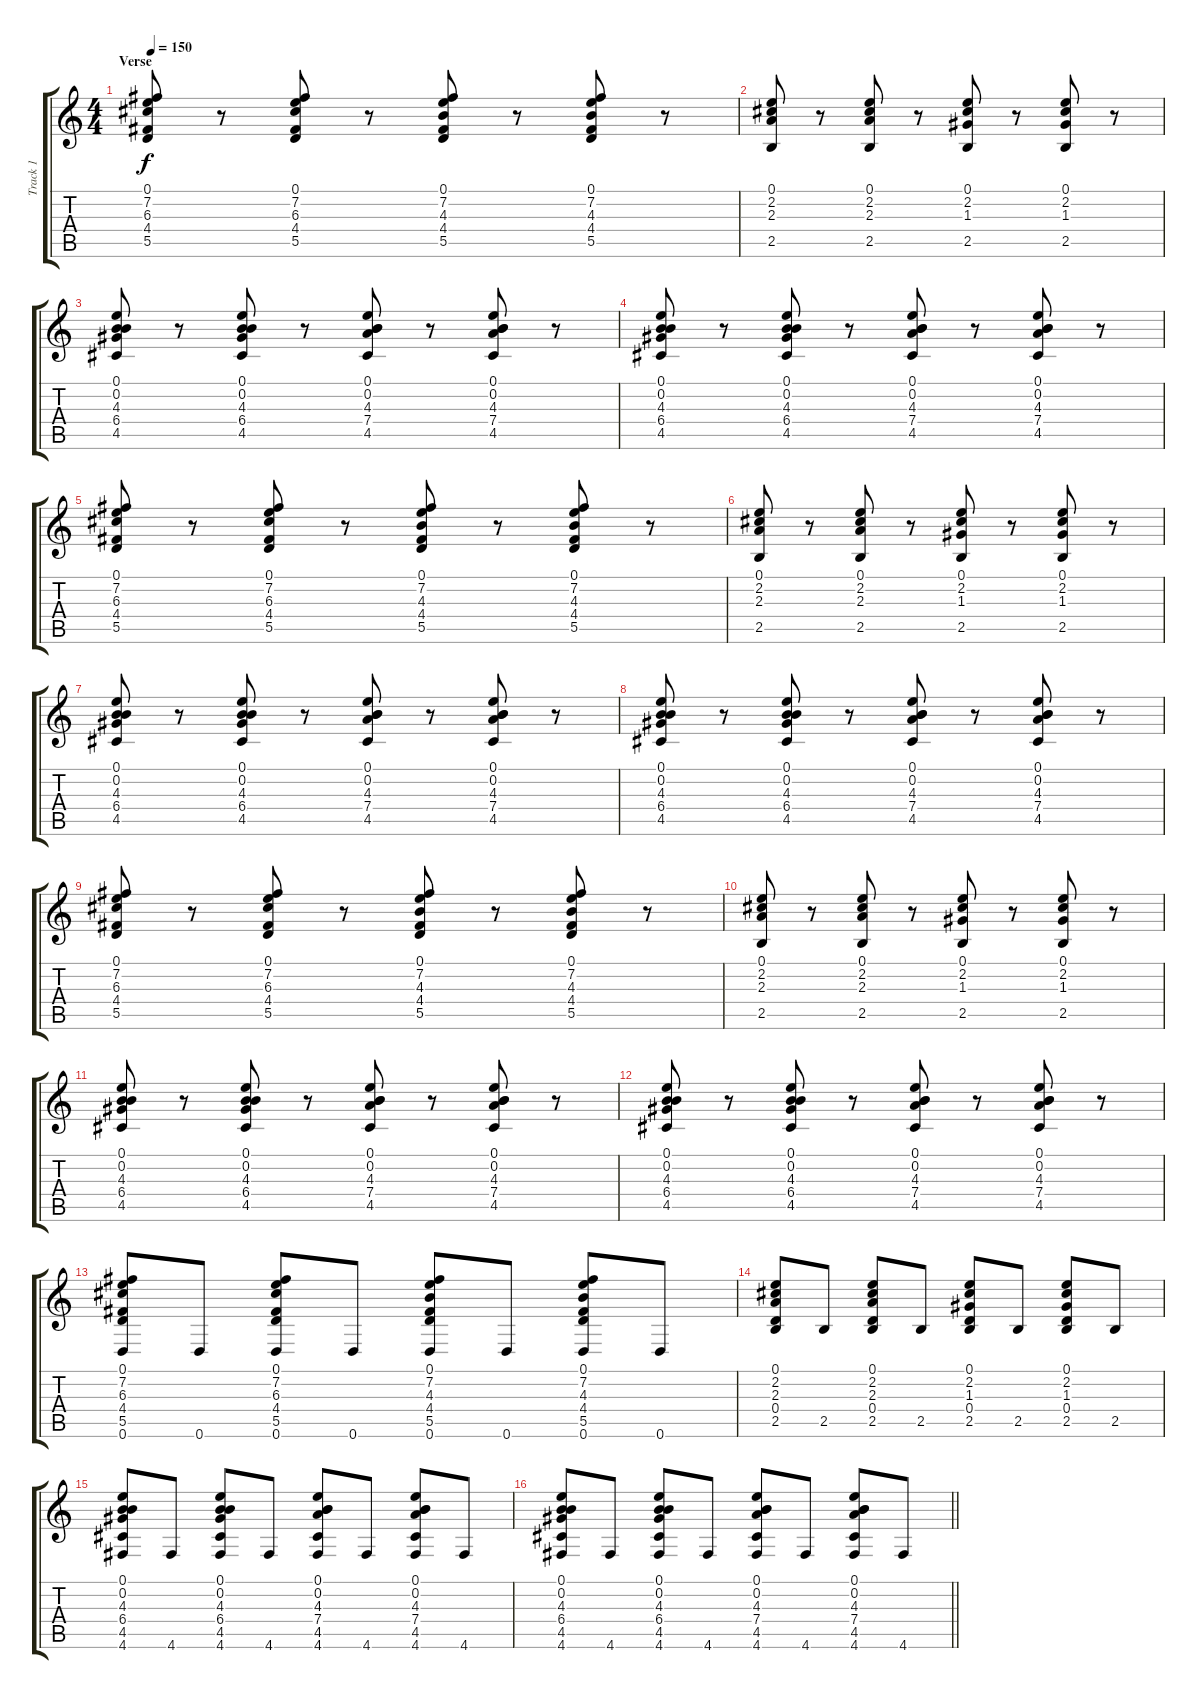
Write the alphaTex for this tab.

\track ("Track 1" "Track 1") {instrument electricguitarclean}
\staff {score tabs}
\tuning (E4 B3 G3 D3 A2 D2) {hide}
\ts (4 4)
\section ("" "Verse")
\tempo 150
\clef g2
\ks c
(0.1 7.2 6.3 4.4 5.5).8{dy f instrument overdrivenguitar} r.8 (0.1 7.2 6.3 4.4 5.5).8 r.8 (0.1 7.2 4.3 4.4 5.5).8 r.8 (0.1 7.2 4.3 4.4 5.5).8 r.8 |
(0.1 2.2 2.3 2.5).8 r.8 (0.1 2.2 2.3 2.5).8 r.8 (0.1 2.2 1.3 2.5).8 r.8 (0.1 2.2 1.3 2.5).8 r.8 |
(0.1 0.2 4.3 6.4 4.5).8 r.8 (0.1 0.2 4.3 6.4 4.5).8 r.8 (0.1 0.2 4.3 7.4 4.5).8 r.8 (0.1 0.2 4.3 7.4 4.5).8 r.8 |
(0.1 0.2 4.3 6.4 4.5).8 r.8 (0.1 0.2 4.3 6.4 4.5).8 r.8 (0.1 0.2 4.3 7.4 4.5).8 r.8 (0.1 0.2 4.3 7.4 4.5).8 r.8 |
(0.1 7.2 6.3 4.4 5.5).8{instrument overdrivenguitar} r.8 (0.1 7.2 6.3 4.4 5.5).8 r.8 (0.1 7.2 4.3 4.4 5.5).8 r.8 (0.1 7.2 4.3 4.4 5.5).8 r.8 |
(0.1 2.2 2.3 2.5).8 r.8 (0.1 2.2 2.3 2.5).8 r.8 (0.1 2.2 1.3 2.5).8 r.8 (0.1 2.2 1.3 2.5).8 r.8 |
(0.1 0.2 4.3 6.4 4.5).8 r.8 (0.1 0.2 4.3 6.4 4.5).8 r.8 (0.1 0.2 4.3 7.4 4.5).8 r.8 (0.1 0.2 4.3 7.4 4.5).8 r.8 |
(0.1 0.2 4.3 6.4 4.5).8 r.8 (0.1 0.2 4.3 6.4 4.5).8 r.8 (0.1 0.2 4.3 7.4 4.5).8 r.8 (0.1 0.2 4.3 7.4 4.5).8 r.8 |
(0.1 7.2 6.3 4.4 5.5).8{instrument overdrivenguitar} r.8 (0.1 7.2 6.3 4.4 5.5).8 r.8 (0.1 7.2 4.3 4.4 5.5).8 r.8 (0.1 7.2 4.3 4.4 5.5).8 r.8 |
(0.1 2.2 2.3 2.5).8 r.8 (0.1 2.2 2.3 2.5).8 r.8 (0.1 2.2 1.3 2.5).8 r.8 (0.1 2.2 1.3 2.5).8 r.8 |
(0.1 0.2 4.3 6.4 4.5).8 r.8 (0.1 0.2 4.3 6.4 4.5).8 r.8 (0.1 0.2 4.3 7.4 4.5).8 r.8 (0.1 0.2 4.3 7.4 4.5).8 r.8 |
(0.1 0.2 4.3 6.4 4.5).8 r.8 (0.1 0.2 4.3 6.4 4.5).8 r.8 (0.1 0.2 4.3 7.4 4.5).8 r.8 (0.1 0.2 4.3 7.4 4.5).8 r.8 |
(0.1 7.2 6.3 4.4 5.5 0.6).8 0.6.8 (0.1 7.2 6.3 4.4 5.5 0.6).8 0.6.8 (0.1 7.2 4.3 4.4 5.5 0.6).8 0.6.8 (0.1 7.2 4.3 4.4 5.5 0.6).8 0.6.8 |
(0.1 2.2 2.3 0.4 2.5).8 2.5.8 (0.1 2.2 2.3 0.4 2.5).8 2.5.8 (0.1 2.2 1.3 0.4 2.5).8 2.5.8 (0.1 2.2 1.3 0.4 2.5).8 2.5.8 |
(0.1 0.2 4.3 6.4 4.5 4.6).8 4.6.8 (0.1 0.2 4.3 6.4 4.5 4.6).8 4.6.8 (0.1 0.2 4.3 7.4 4.5 4.6).8 4.6.8 (0.1 0.2 4.3 7.4 4.5 4.6).8 4.6.8 |
\barLineRight lightlight
(0.1 0.2 4.3 6.4 4.5 4.6).8 4.6.8 (0.1 0.2 4.3 6.4 4.5 4.6).8 4.6.8 (0.1 0.2 4.3 7.4 4.5 4.6).8 4.6.8 (0.1 0.2 4.3 7.4 4.5 4.6).8 4.6.8
